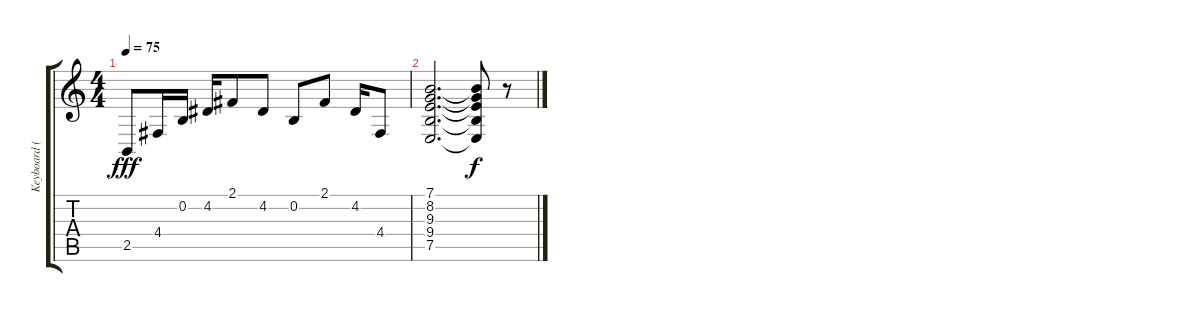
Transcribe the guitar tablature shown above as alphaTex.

\track ("Keyboard (Izzy)" "Keyboard (") {instrument acousticgrandpiano}
\staff {score tabs}
\tuning (E4 B3 G3 D3 A2 E2) {hide}
\ts (4 4)
\tempo 75
\clef g2
\ks c
2.5.8{dy fff} 4.4.16 0.2.16 4.2.16 2.1.8 4.2.8 0.2.8 2.1.8 4.2.16 4.4.8 |
(7.1 8.2 9.3 9.4 7.5).2{d} (7.1{t} 8.2{t} 9.3{t} 9.4{t} 7.5{t}).8{dy f} r.8
